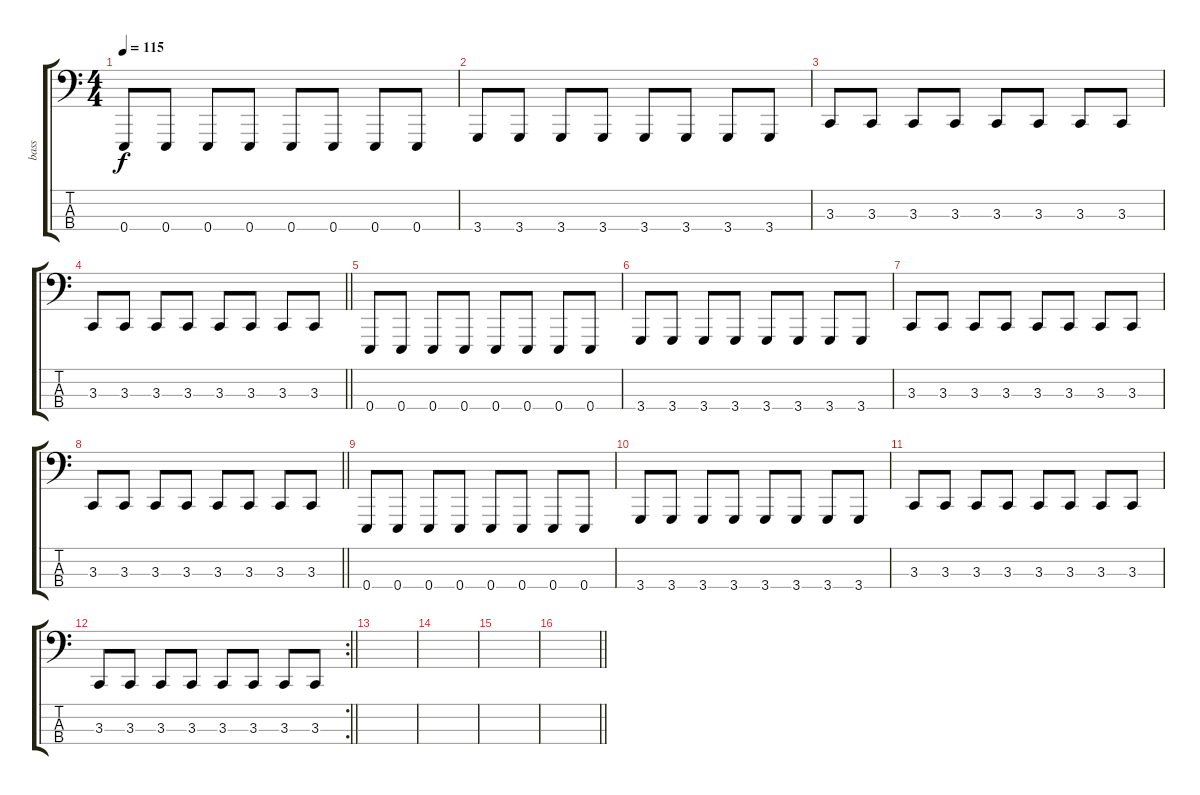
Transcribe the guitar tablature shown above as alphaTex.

\track ("bass" "bass") {instrument lead2sawtooth}
\staff {score tabs}
\tuning (G2 D2 A1 E1) {hide}
\ts (4 4)
\tempo 115
\clef f4
\ks c
0.4.8{dy f} 0.4.8 0.4.8 0.4.8 0.4.8 0.4.8 0.4.8 0.4.8 |
3.4.8 3.4.8 3.4.8 3.4.8 3.4.8 3.4.8 3.4.8 3.4.8 |
3.3.8 3.3.8 3.3.8 3.3.8 3.3.8 3.3.8 3.3.8 3.3.8 |
\barLineRight lightlight
3.3.8 3.3.8 3.3.8 3.3.8 3.3.8 3.3.8 3.3.8 3.3.8 |
0.4.8 0.4.8 0.4.8 0.4.8 0.4.8 0.4.8 0.4.8 0.4.8 |
3.4.8 3.4.8 3.4.8 3.4.8 3.4.8 3.4.8 3.4.8 3.4.8 |
3.3.8 3.3.8 3.3.8 3.3.8 3.3.8 3.3.8 3.3.8 3.3.8 |
\barLineRight lightlight
3.3.8 3.3.8 3.3.8 3.3.8 3.3.8 3.3.8 3.3.8 3.3.8 |
0.4.8 0.4.8 0.4.8 0.4.8 0.4.8 0.4.8 0.4.8 0.4.8 |
3.4.8 3.4.8 3.4.8 3.4.8 3.4.8 3.4.8 3.4.8 3.4.8 |
3.3.8 3.3.8 3.3.8 3.3.8 3.3.8 3.3.8 3.3.8 3.3.8 |
\rc 2
\barLineRight lightlight
3.3.8 3.3.8 3.3.8 3.3.8 3.3.8 3.3.8 3.3.8 3.3.8 |
|
|
|
\barLineRight lightlight
